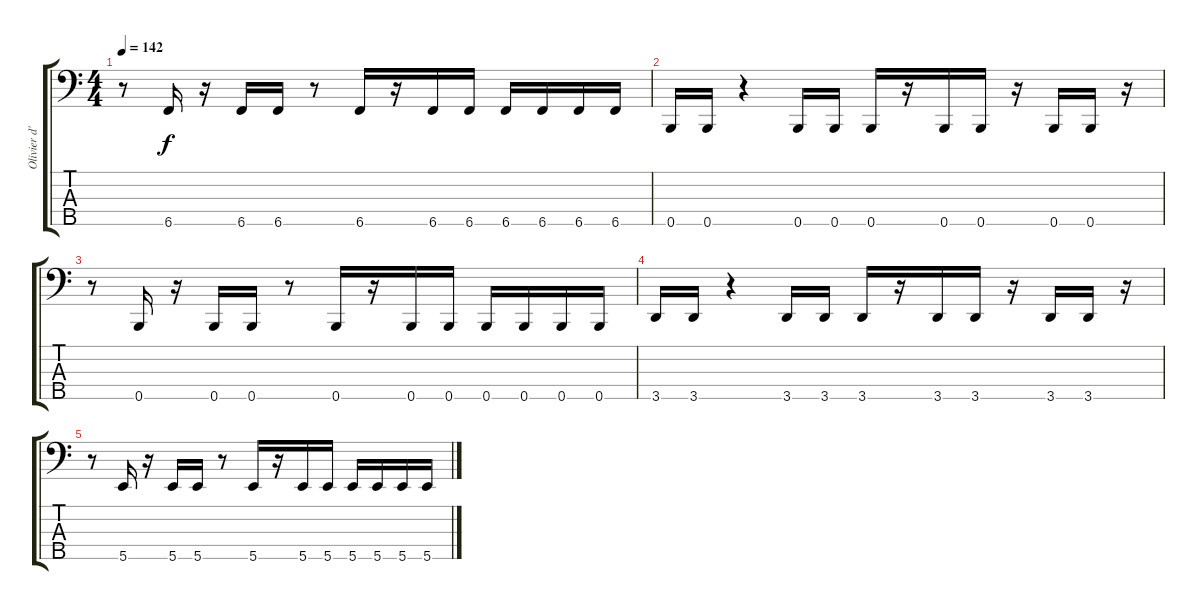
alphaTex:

\track ("Olivier d'Aries (Bass)" "Olivier d'") {instrument electricbassfinger}
\staff {score tabs}
\tuning (G2 D2 A1 E1 B0) {hide}
\ts (4 4)
\tempo 142
\clef f4
\ks c
r.8{dy f} 6.5.16 r.16 6.5.16 6.5.16 r.8 6.5.16 r.16 6.5.16 6.5.16 6.5.16 6.5.16 6.5.16 6.5.16 |
0.5.16 0.5.16 r.4 0.5.16 0.5.16 0.5.16 r.16 0.5.16 0.5.16 r.16 0.5.16 0.5.16 r.16 |
r.8 0.5.16 r.16 0.5.16 0.5.16 r.8 0.5.16 r.16 0.5.16 0.5.16 0.5.16 0.5.16 0.5.16 0.5.16 |
3.5.16 3.5.16 r.4 3.5.16 3.5.16 3.5.16 r.16 3.5.16 3.5.16 r.16 3.5.16 3.5.16 r.16 |
r.8 5.5.16 r.16 5.5.16 5.5.16 r.8 5.5.16 r.16 5.5.16 5.5.16 5.5.16 5.5.16 5.5.16 5.5.16
